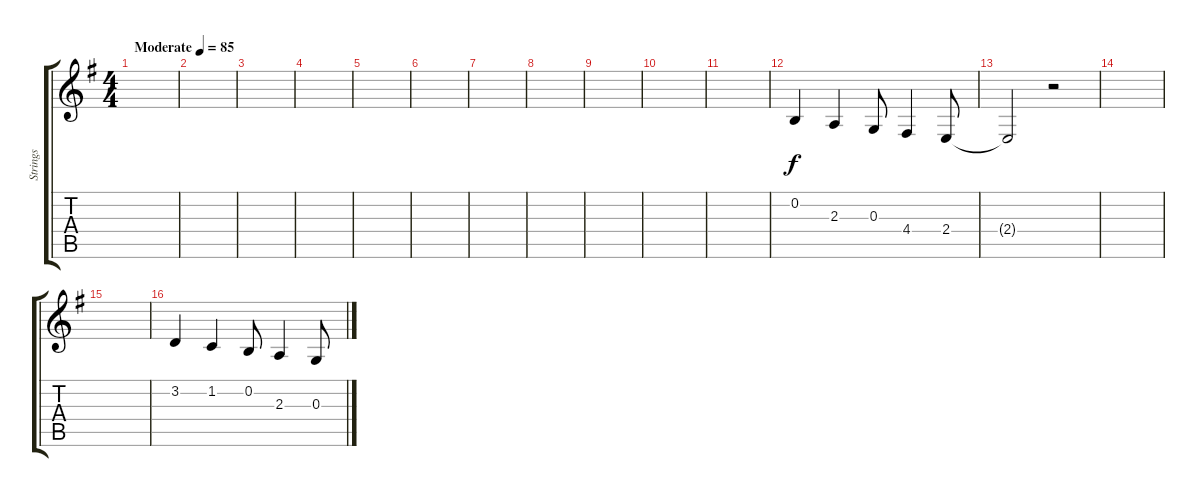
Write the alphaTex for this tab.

\track ("Strings" "Strings") {instrument stringensemble1}
\staff {score tabs}
\tuning (E4 B3 G3 D3 A2 E2) {hide}
\ts (4 4)
\tempo (85 "Moderate")
\clef g2
\ks g
|
|
|
|
|
|
|
|
|
|
|
0.2.4 2.3.4 0.3.8 4.4.4 2.4.8 |
2.4{t}.2 r.2 |
|
|
3.2.4 1.2.4 0.2.8 2.3.4 0.3.8
